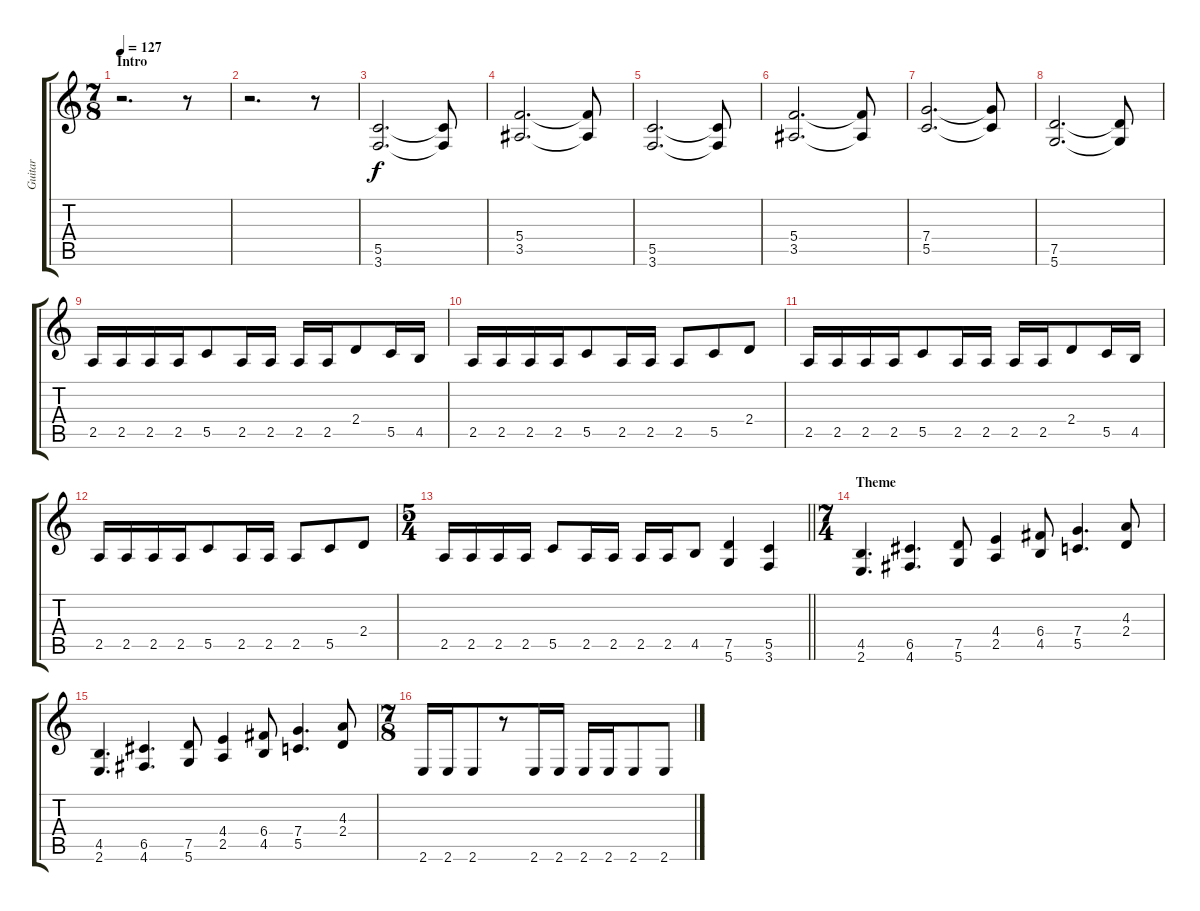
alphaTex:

\track ("Guitar" "Guitar") {instrument distortionguitar}
\staff {score tabs}
\tuning (D4 A3 F3 C3 G2 D2) {hide}
\ts (7 8)
\section ("" "Intro")
\tempo 127
\clef g2
\ks c
r.2{d dy f instrument distortionguitar} r.8 |
r.2{d} r.8 |
(5.5 3.6).2{d} (5.5{t} 3.6{t}).8 |
(5.4 3.5).2{d} (5.4{t} 3.5{t}).8 |
(5.5 3.6).2{d} (5.5{t} 3.6{t}).8 |
(5.4 3.5).2{d} (5.4{t} 3.5{t}).8 |
(7.4 5.5).2{d} (7.4{t} 5.5{t}).8 |
(7.5 5.6).2{d} (7.5{t} 5.6{t}).8 |
2.5.16 2.5.16 2.5.16 2.5.16 5.5.8 2.5.16 2.5.16 2.5.16 2.5.16 2.4.8 5.5.16 4.5.16 |
2.5.16 2.5.16 2.5.16 2.5.16 5.5.8 2.5.16 2.5.16 2.5.8 5.5.8 2.4.8 |
2.5.16 2.5.16 2.5.16 2.5.16 5.5.8 2.5.16 2.5.16 2.5.16 2.5.16 2.4.8 5.5.16 4.5.16 |
2.5.16 2.5.16 2.5.16 2.5.16 5.5.8 2.5.16 2.5.16 2.5.8 5.5.8 2.4.8 |
\ts (5 4)
\barLineRight lightlight
2.5.16 2.5.16 2.5.16 2.5.16 5.5.8 2.5.16 2.5.16 2.5.16 2.5.16 4.5.8 (7.5 5.6).4 (5.5 3.6).4 |
\ts (7 4)
\section ("" "Theme")
(4.5 2.6).4{d} (6.5 4.6).4{d} (7.5 5.6).8 (4.4 2.5).4 (6.4 4.5).8 (7.4 5.5).4{d} (4.3 2.4).8 |
(4.5 2.6).4{d} (6.5 4.6).4{d} (7.5 5.6).8 (4.4 2.5).4 (6.4 4.5).8 (7.4 5.5).4{d} (4.3 2.4).8 |
\ts (7 8)
2.6.16 2.6.16 2.6.8 r.8 2.6.16 2.6.16 2.6.16 2.6.16 2.6.8 2.6.8
